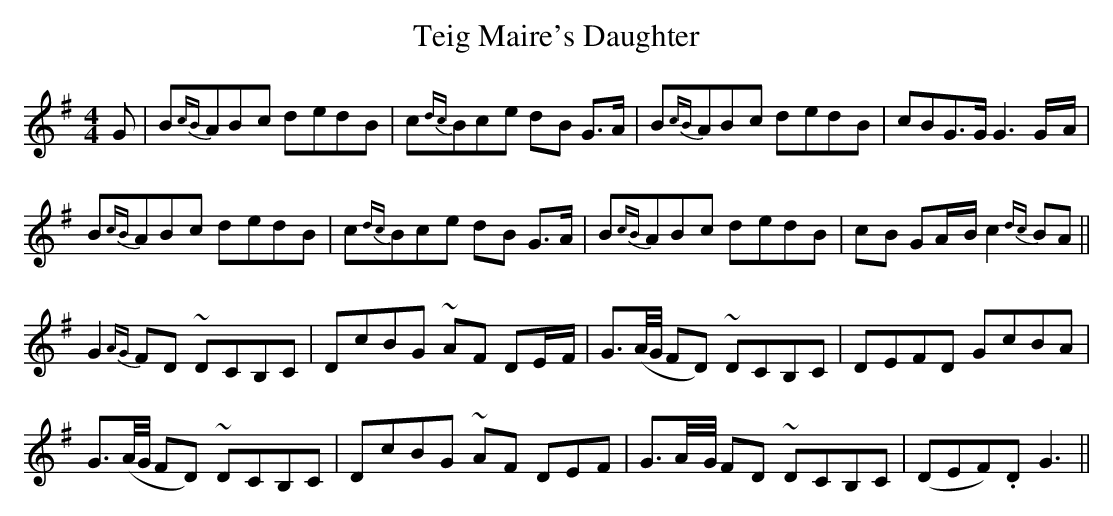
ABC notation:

X:1
T: Teig Maire's Daughter
M: 4/4
L: 1/8
K: G
G | B{cB}AB-c d-ed-B | c{dc}Bc-e d-B G>A | B{cB}AB-c d-ed-B | cBG>G G3 G/2-A/2 |
B{cB}AB-c d-ed-B | c{dc}Bc-e d-B G>A | B{cB}AB-c d-ed-B | c-B GA/2-B/2 c2 {dc}BA ||
G2 {AG}FD ~D-CB,C | D-cBG ~A-F DE/2-F/2 | G3/2(A/4G/4 FD) ~DCB,C | D-EFD G-cBA |
G3/2(A/4G/4 FD) ~D-CB,C | D-cBG ~A-F DE-F | G3/2A/4-G/4 F-D ~D-CB,C | (DEF).D G3 ||
